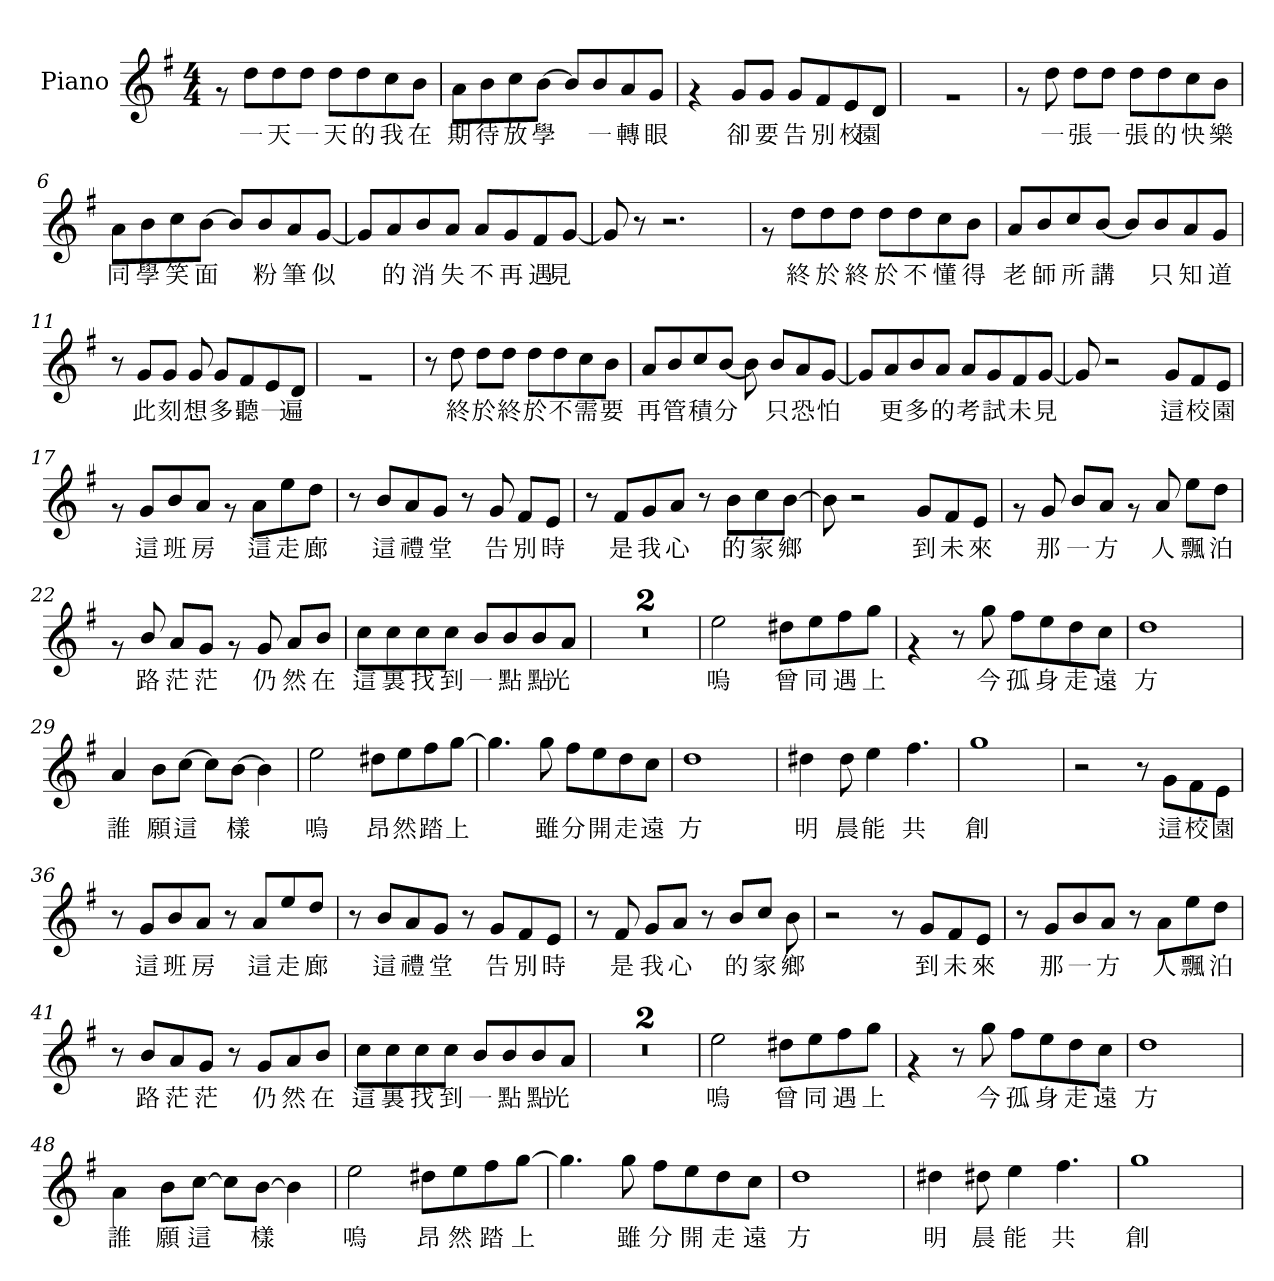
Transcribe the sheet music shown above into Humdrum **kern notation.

**kern	**text
*part1	*part1
*staff1	*staff1
*I"Piano	*
*I'Pno	*
*clefG2	*
*k[f#]	*
*M4/4	*
=1	=1
8rg	.
8dd\L	一
8dd\	天
8dd\J	一
8dd\L	天
8dd\	的
8cc\	我
8b\J	在
=2	=2
8a\L	期
8b\	待
8cc\	放
[8b\J	學
8b/L]	.
8b/	一
8a/	轉
8g/J	眼
!!LO:LB:g=z
=3	=3
4rg	.
8g/L	卻
8g/J	要
8g/L	告
8f#/	別
8e/	校
8d/J	園
=4	=4
1rg	.
=5	=5
8rg	.
8dd\	一
8dd\L	張
8dd\J	一
8dd\L	張
8dd\	的
8cc\	快
8b\J	樂
=6	=6
8a\L	同
8b\	學
8cc\	笑
[8b\J	面
8b/L]	.
8b/	粉
8a/	筆
[8g/J	似
=7	=7
8g/L]	.
8a/	的
8b/	消
8a/J	失
8a/L	不
8g/	再
8f#/	遇
[8g/J	見
!!LO:LB:g=z
=8	=8
8g/]	.
8r	.
2.r	.
=9	=9
8rg	.
8dd\L	終
8dd\	於
8dd\J	終
8dd\L	於
8dd\	不
8cc\	懂
8b\J	得
=10	=10
8a/L	老
8b/	師
8cc/	所
[8b/J	講
8b/L]	.
8b/	只
8a/	知
8g/J	道
=11	=11
8r	.
8g/L	此
8g/J	刻
8g/	想
8g/L	多
8f#/	聽
8e/	一
8d/J	遍
=12	=12
1rg	.
!!LO:LB:g=z
=13	=13
8r	.
8dd\	終
8dd\L	於
8dd\J	終
8dd\L	於
8dd\	不
8cc\	需
8b\J	要
=14	=14
8a/L	再
8b/	管
8cc/	積
[8b/J	分
8b\]	.
8b/L	只
8a/	恐
[8g/J	怕
=15	=15
8g/L]	.
8a/	更
8b/	多
8a/J	的
8a/L	考
8g/	試
8f#/	未
[8g/J	見
=16	=16
8g/]	.
2r	.
8g/L	這
8f#/	校
8e/J	園
=17	=17
8rg	.
8g/L	這
8b/	班
8a/J	房
8rg	.
8a\L	這
8ee\	走
8dd\J	廊
!!LO:PB:g=z
=18	=18
8r	.
8b/L	這
8a/	禮
8g/J	堂
8r	.
8g/	告
8f#/L	別
8e/J	時
=19	=19
8r	.
8f#/L	是
8g/	我
8a/J	心
8r	.
8b\L	的
8cc\	家
[8b\J	鄉
=20	=20
8b\]	.
2r	.
8g/L	到
8f#/	未
8e/J	來
=21	=21
8rg	.
8g/	那
8b/L	一
8a/J	方
8rg	.
8a/	人
8ee\L	飄
8dd\J	泊
=22	=22
8rg	.
8b/	路
8a/L	茫
8g/J	茫
8rg	.
8g/	仍
8a/L	然
8b/J	在
!!LO:LB:g=z
=23	=23
8cc\L	這
8cc\	裏
8cc\	找
8cc\J	到
8b/L	一
8b/	點
8b/	點
8a/J	光
=24	=24
1rg	.
=25	=25
1r	.
=26	=26
2ee\	嗚
8dd#X\L	曾
8ee\	同
8ff#\	遇
8gg\J	上
=27	=27
4rg	.
8r	.
8gg\	今
8ff#\L	孤
8ee\	身
8dd\	走
8cc\J	遠
!!LO:LB:g=z
=28	=28
1dd	方
=29	=29
4a/	誰
8b\L	願
[8cc\J	這
8cc\L]	.
[8b\J	樣
4b\]	.
=30	=30
2ee\	嗚
8dd#X\L	昂
8ee\	然
8ff#\	踏
[8gg\J	上
=31	=31
4.gg\]	.
8gg\	雖
8ff#\L	分
8ee\	開
8dd\	走
8cc\J	遠
=32	=32
1dd	方
!!LO:LB:g=z
=33	=33
4dd#X\	明
8dd#\	晨
4ee\	能
4.ff#\	共
=34	=34
1gg	創
=35	=35
2r	.
8r	.
8g\L	這
8f#\	校
8e\J	園
!!LO:LB:g=z
=36	=36
8r	.
8g/L	這
8b/	班
8a/J	房
8r	.
8a/L	這
8ee/	走
8dd/J	廊
=37	=37
8r	.
8b/L	這
8a/	禮
8g/J	堂
8r	.
8g/L	告
8f#/	別
8e/J	時
=38	=38
8r	.
8f#/	是
8g/L	我
8a/J	心
8r	.
8b/L	的
8cc/J	家
8b\	鄉
=39	=39
2r	.
8r	.
8g/L	到
8f#/	未
8e/J	來
=40	=40
8r	.
8g/L	那
8b/	一
8a/J	方
8r	.
8a\L	人
8ee\	飄
8dd\J	泊
!!LO:LB:g=z
=41	=41
8r	.
8b/L	路
8a/	茫
8g/J	茫
8r	.
8g/L	仍
8a/	然
8b/J	在
=42	=42
8cc\L	這
8cc\	裏
8cc\	找
8cc\J	到
8b/L	一
8b/	點
8b/	點
8a/J	光
=43	=43
1rg	.
=44	=44
1r	.
=45	=45
2ee\	嗚
8dd#X\L	曾
8ee\	同
8ff#\	遇
8gg\J	上
!!LO:LB:g=z
=46	=46
4rg	.
8r	.
8gg\	今
8ff#\L	孤
8ee\	身
8dd\	走
8cc\J	遠
=47	=47
1dd	方
=48	=48
4a\	誰
8b\L	願
[8cc\J	這
8cc\L]	.
[8b\J	樣
4b\]	.
=49	=49
2ee\	嗚
8dd#X\L	昂
8ee\	然
8ff#\	踏
[8gg\J	上
=50	=50
4.gg\]	.
8gg\	雖
8ff#\L	分
8ee\	開
8dd\	走
8cc\J	遠
!!LO:LB:g=z
=51	=51
1dd	方
=52	=52
4dd#X\	明
8dd#X\	晨
4ee\	能
4.ff#\	共
=53	=53
1gg	創
=	=
*-	*-
